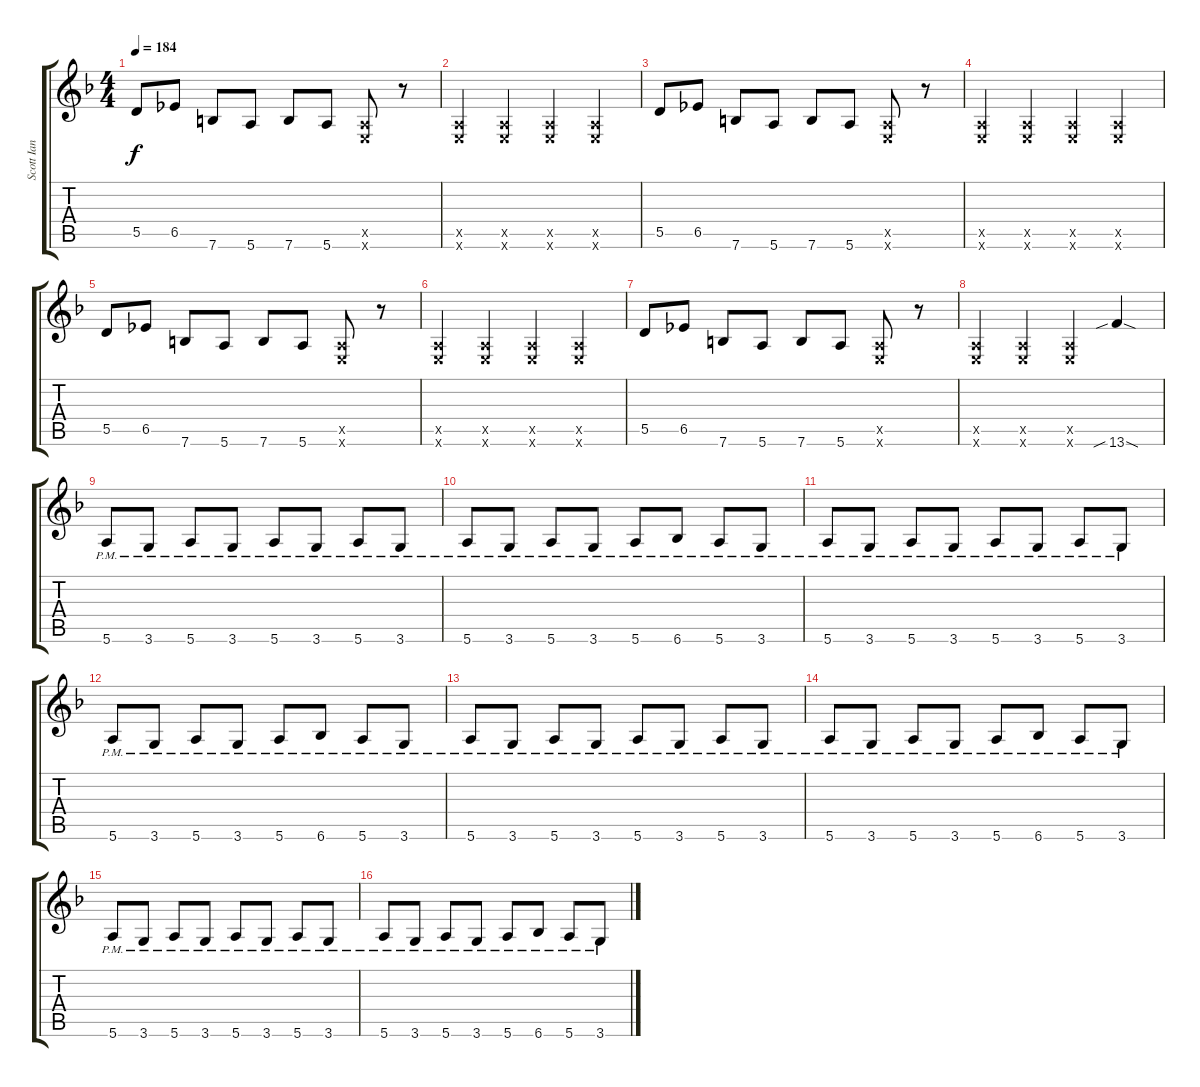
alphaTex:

\track ("Scott Ian" "Scott Ian") {instrument distortionguitar}
\staff {score tabs}
\tuning (E4 B3 G3 D3 A2 E2) {hide}
\ts (4 4)
\tempo 184
\clef g2
\ks f
5.5.8{dy f} 6.5.8 7.6.8 5.6.8 7.6.8 5.6.8 (0.5{x} 0.6{x}).8 r.8 |
(0.5{x} 0.6{x}).4 (0.5{x} 0.6{x}).4 (0.5{x} 0.6{x}).4 (0.5{x} 0.6{x}).4 |
5.5.8 6.5.8 7.6.8 5.6.8 7.6.8 5.6.8 (0.5{x} 0.6{x}).8 r.8 |
(0.5{x} 0.6{x}).4 (0.5{x} 0.6{x}).4 (0.5{x} 0.6{x}).4 (0.5{x} 0.6{x}).4 |
5.5.8 6.5.8 7.6.8 5.6.8 7.6.8 5.6.8 (0.5{x} 0.6{x}).8 r.8 |
(0.5{x} 0.6{x}).4 (0.5{x} 0.6{x}).4 (0.5{x} 0.6{x}).4 (0.5{x} 0.6{x}).4 |
5.5.8 6.5.8 7.6.8 5.6.8 7.6.8 5.6.8 (0.5{x} 0.6{x}).8 r.8 |
(0.5{x} 0.6{x}).4 (0.5{x} 0.6{x}).4 (0.5{x} 0.6{x}).4 13.6{sib sod}.4 |
5.6{pm}.8 3.6{pm}.8 5.6{pm}.8 3.6{pm}.8 5.6{pm}.8 3.6{pm}.8 5.6{pm}.8 3.6{pm}.8 |
5.6{pm}.8 3.6{pm}.8 5.6{pm}.8 3.6{pm}.8 5.6{pm}.8 6.6{pm}.8 5.6{pm}.8 3.6{pm}.8 |
5.6{pm}.8 3.6{pm}.8 5.6{pm}.8 3.6{pm}.8 5.6{pm}.8 3.6{pm}.8 5.6{pm}.8 3.6{pm}.8 |
5.6{pm}.8 3.6{pm}.8 5.6{pm}.8 3.6{pm}.8 5.6{pm}.8 6.6{pm}.8 5.6{pm}.8 3.6{pm}.8 |
5.6{pm}.8 3.6{pm}.8 5.6{pm}.8 3.6{pm}.8 5.6{pm}.8 3.6{pm}.8 5.6{pm}.8 3.6{pm}.8 |
5.6{pm}.8 3.6{pm}.8 5.6{pm}.8 3.6{pm}.8 5.6{pm}.8 6.6{pm}.8 5.6{pm}.8 3.6{pm}.8 |
5.6{pm}.8 3.6{pm}.8 5.6{pm}.8 3.6{pm}.8 5.6{pm}.8 3.6{pm}.8 5.6{pm}.8 3.6{pm}.8 |
5.6{pm}.8 3.6{pm}.8 5.6{pm}.8 3.6{pm}.8 5.6{pm}.8 6.6{pm}.8 5.6{pm}.8 3.6{pm}.8
